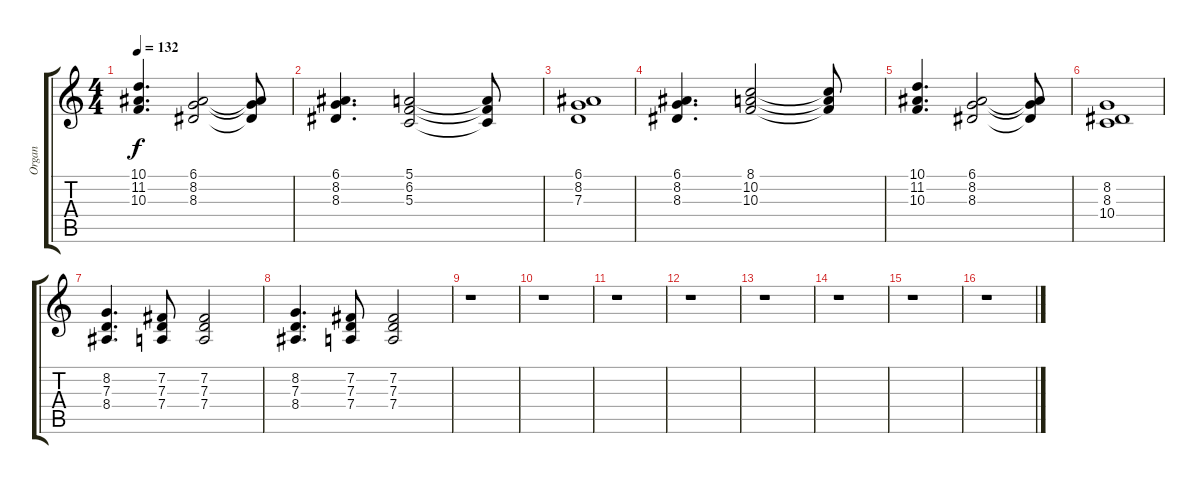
\track ("Organ" "Organ") {instrument drawbarorgan}
\staff {score tabs}
\tuning (E4 B3 G3 D3 A2 E2) {hide}
\ts (4 4)
\tempo 132
\clef g2
\ks c
(10.1 11.2 10.3).4{d dy f} (6.1 8.2 8.3).2 (6.1{t} 8.2{t} 8.3{t}).8 |
(6.1 8.2 8.3).4{d} (5.1 6.2 5.3).2 (5.1{t} 6.2{t} 5.3{t}).8 |
(6.1 8.2 7.3).1 |
(6.1 8.2 8.3).4{d} (8.1 10.2 10.3).2 (8.1{t} 10.2{t} 10.3{t}).8 |
(10.1 11.2 10.3).4{d} (6.1 8.2 8.3).2 (6.1{t} 8.2{t} 8.3{t}).8 |
(8.2 8.3 10.4).1 |
(8.2 7.3 8.4).4{d} (7.2 7.3 7.4).8 (7.2 7.3 7.4).2 |
(8.2 7.3 8.4).4{d} (7.2 7.3 7.4).8 (7.2 7.3 7.4).2 |
r.1 |
r.1 |
r.1 |
r.1 |
r.1 |
r.1 |
r.1 |
r.1
